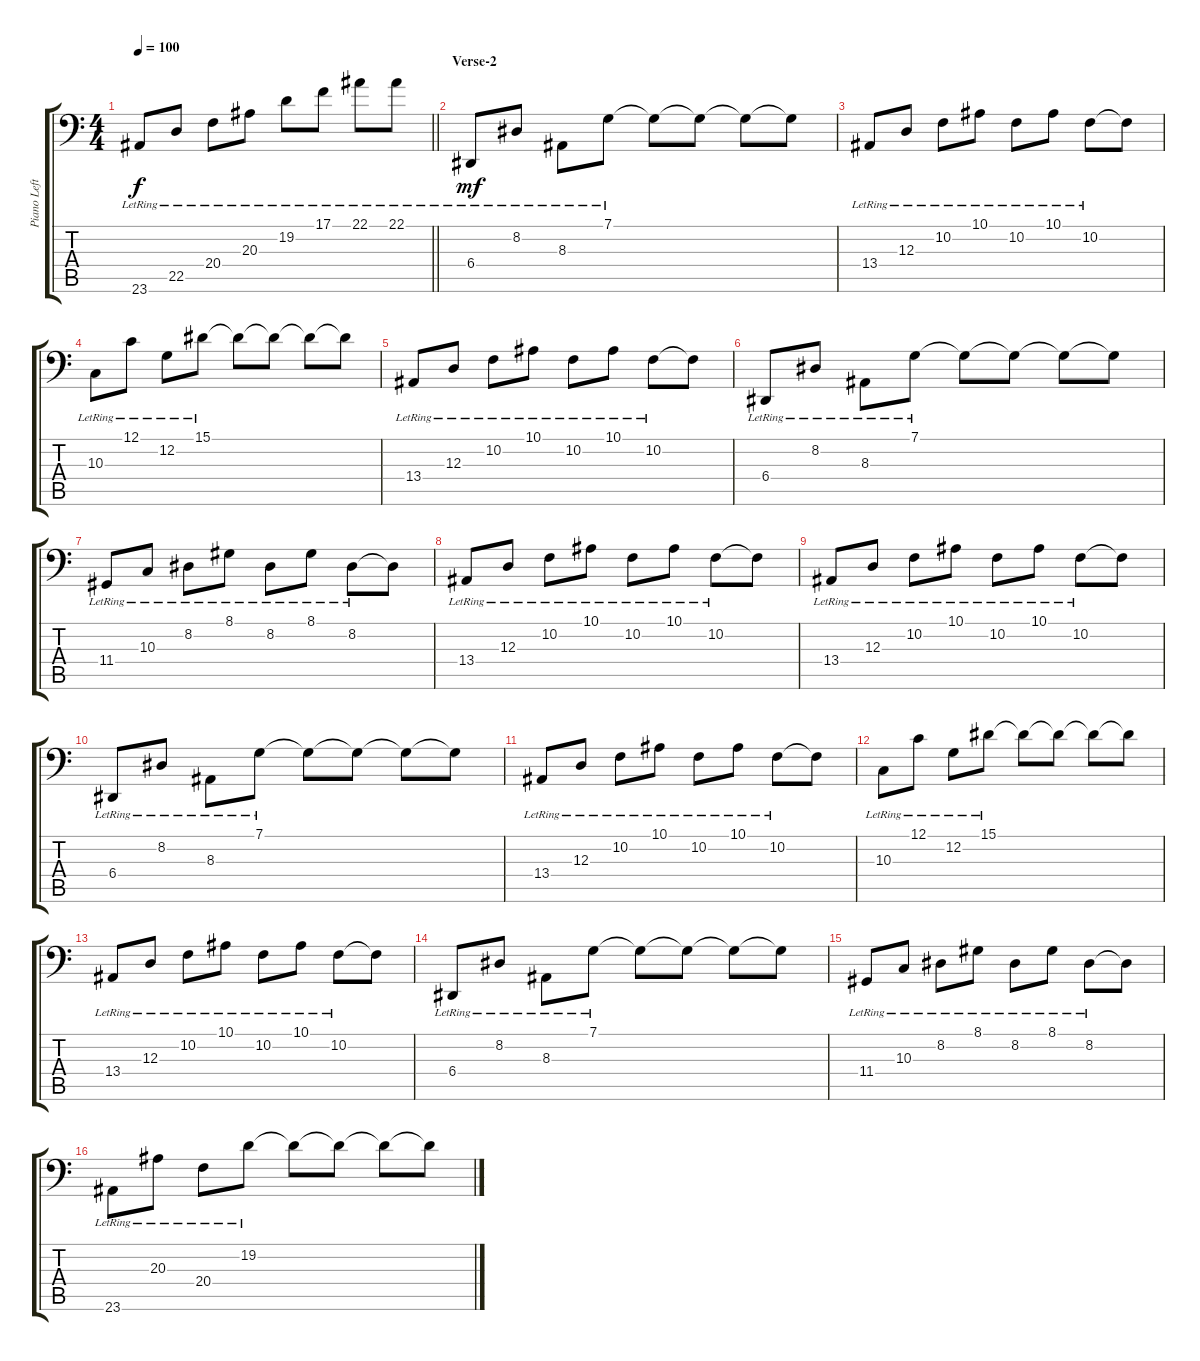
\track ("Piano Left Hand" "Piano Left") {instrument acousticgrandpiano}
\staff {score tabs}
\tuning (C3 G2 D2 A1 E1 B0) {hide}
\ts (4 4)
\tempo 100
\clef f4
\barLineRight lightlight
\ks c
23.6{lr}.8{dy f} 22.5{lr}.8 20.4{lr}.8 20.3{lr}.8 19.2{lr}.8 17.1{lr}.8 22.1{lr}.8 22.1{lr}.8 |
\section ("" "Verse-2")
6.4{lr}.8{dy mf} 8.2{lr}.8 8.3{lr}.8 7.1{lr}.8 7.1{t}.8 7.1{t}.8 7.1{t}.8 7.1{t}.8 |
13.4{lr}.8 12.3{lr}.8 10.2{lr}.8 10.1{lr}.8 10.2{lr}.8 10.1{lr}.8 10.2{lr}.8 10.2{t}.8 |
10.3{lr}.8 12.1{lr}.8 12.2{lr}.8 15.1{lr}.8 15.1{t}.8 15.1{t}.8 15.1{t}.8 15.1{t}.8 |
13.4{lr}.8 12.3{lr}.8 10.2{lr}.8 10.1{lr}.8 10.2{lr}.8 10.1{lr}.8 10.2{lr}.8 10.2{t}.8 |
6.4{lr}.8 8.2{lr}.8 8.3{lr}.8 7.1{lr}.8 7.1{t}.8 7.1{t}.8 7.1{t}.8 7.1{t}.8 |
11.4{lr}.8 10.3{lr}.8 8.2{lr}.8 8.1{lr}.8 8.2{lr}.8 8.1{lr}.8 8.2{lr}.8 8.2{t}.8 |
13.4{lr}.8 12.3{lr}.8 10.2{lr}.8 10.1{lr}.8 10.2{lr}.8 10.1{lr}.8 10.2{lr}.8 10.2{t}.8 |
13.4{lr}.8 12.3{lr}.8 10.2{lr}.8 10.1{lr}.8 10.2{lr}.8 10.1{lr}.8 10.2{lr}.8 10.2{t}.8 |
6.4{lr}.8 8.2{lr}.8 8.3{lr}.8 7.1{lr}.8 7.1{t}.8 7.1{t}.8 7.1{t}.8 7.1{t}.8 |
13.4{lr}.8 12.3{lr}.8 10.2{lr}.8 10.1{lr}.8 10.2{lr}.8 10.1{lr}.8 10.2{lr}.8 10.2{t}.8 |
10.3{lr}.8 12.1{lr}.8 12.2{lr}.8 15.1{lr}.8 15.1{t}.8 15.1{t}.8 15.1{t}.8 15.1{t}.8 |
13.4{lr}.8 12.3{lr}.8 10.2{lr}.8 10.1{lr}.8 10.2{lr}.8 10.1{lr}.8 10.2{lr}.8 10.2{t}.8 |
6.4{lr}.8 8.2{lr}.8 8.3{lr}.8 7.1{lr}.8 7.1{t}.8 7.1{t}.8 7.1{t}.8 7.1{t}.8 |
11.4{lr}.8 10.3{lr}.8 8.2{lr}.8 8.1{lr}.8 8.2{lr}.8 8.1{lr}.8 8.2{lr}.8 8.2{t}.8 |
23.6{lr}.8 20.3{lr}.8 20.4{lr}.8 19.2{lr}.8 19.2{t}.8 19.2{t}.8 19.2{t}.8 19.2{t}.8
